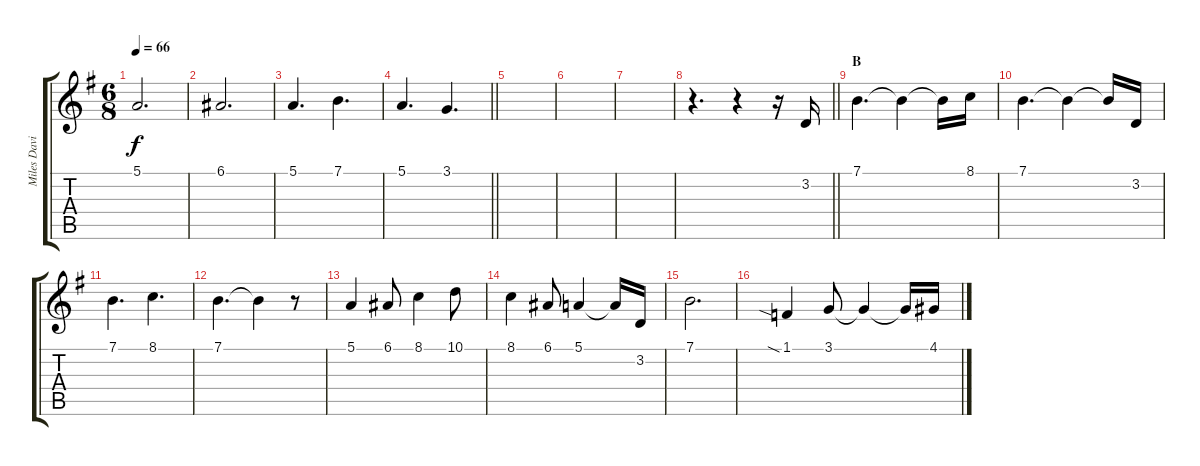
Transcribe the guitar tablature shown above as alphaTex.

\track ("Miles Davis" "Miles Davi") {instrument mutedtrumpet bank 255}
\staff {score tabs}
\tuning (E4 B3 G3 D3 A2 E2) {hide}
\ts (6 8)
\tempo 66
\clef g2
\ks g
5.1.2{d dy f} |
6.1.2{d} |
5.1.4{d} 7.1.4{d} |
\barLineRight lightlight
5.1.4{d} 3.1.4{d} |
\section ("" "")
|
|
|
\barLineRight lightlight
r.4{d} r.4 r.16 3.2.16 |
\section ("" "B")
7.1.4{d} 7.1{t}.4 7.1{t}.16 8.1.16 |
7.1.4{d} 7.1{t}.4 7.1{t}.16 3.2.16 |
7.1.4{d} 8.1.4{d} |
7.1.4{d} 7.1{t}.4 r.8 |
5.1.4 6.1.8 8.1.4 10.1.8 |
8.1.4 6.1.8 5.1.4 5.1{t}.16 3.2.16 |
7.1.2{d} |
1.1{sia}.4 3.1.8 3.1{t}.4 3.1{t}.16 4.1.16
